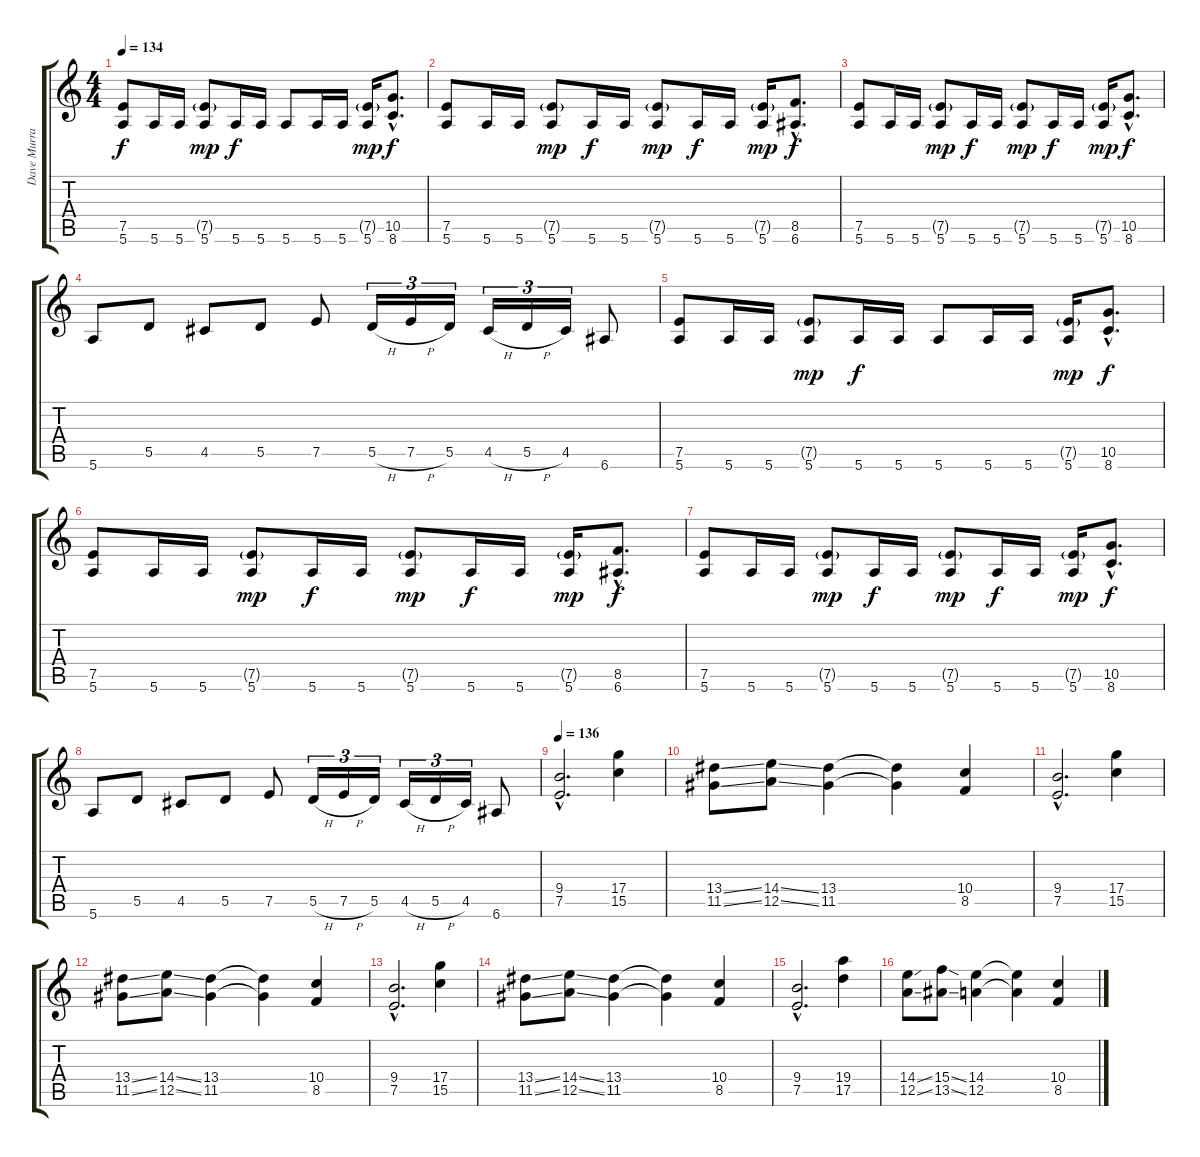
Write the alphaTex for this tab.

\track ("Dave Murray" "Dave Murra") {instrument distortionguitar}
\staff {score tabs}
\tuning (E4 B3 G3 D3 A2 E2) {hide}
\ts (4 4)
\tempo 134
\clef g2
\ks c
(7.5 5.6).8{dy f} 5.6.16 5.6.16 (7.5{g} 5.6).8{dy mp} 5.6.16{dy f} 5.6.16 5.6.8 5.6.16 5.6.16 (7.5{g} 5.6).16{dy mp} (10.5{hac} 8.6{hac}).8{d dy f} |
(7.5 5.6).8 5.6.16 5.6.16 (7.5{g} 5.6).8{dy mp} 5.6.16{dy f} 5.6.16 (7.5{g} 5.6).8{dy mp} 5.6.16{dy f} 5.6.16 (7.5{g} 5.6).16{dy mp} (8.5{hac} 6.6{hac}).8{d dy f} |
(7.5 5.6).8 5.6.16 5.6.16 (7.5{g} 5.6).8{dy mp} 5.6.16{dy f} 5.6.16 (7.5{g} 5.6).8{dy mp} 5.6.16{dy f} 5.6.16 (7.5{g} 5.6).16{dy mp} (10.5{hac} 8.6{hac}).8{d dy f} |
5.6.8 5.5.8 4.5.8 5.5.8 7.5.8 5.5{h}.16{tu (3 2)} 7.5{h}.16{tu (3 2)} 5.5.16{tu (3 2)} 4.5{h}.16{tu (3 2)} 5.5{h}.16{tu (3 2)} 4.5.16{tu (3 2)} 6.6.8 |
(7.5 5.6).8 5.6.16 5.6.16 (7.5{g} 5.6).8{dy mp} 5.6.16{dy f} 5.6.16 5.6.8 5.6.16 5.6.16 (7.5{g} 5.6).16{dy mp} (10.5{hac} 8.6{hac}).8{d dy f} |
(7.5 5.6).8 5.6.16 5.6.16 (7.5{g} 5.6).8{dy mp} 5.6.16{dy f} 5.6.16 (7.5{g} 5.6).8{dy mp} 5.6.16{dy f} 5.6.16 (7.5{g} 5.6).16{dy mp} (8.5{hac} 6.6{hac}).8{d dy f} |
(7.5 5.6).8 5.6.16 5.6.16 (7.5{g} 5.6).8{dy mp} 5.6.16{dy f} 5.6.16 (7.5{g} 5.6).8{dy mp} 5.6.16{dy f} 5.6.16 (7.5{g} 5.6).16{dy mp} (10.5{hac} 8.6{hac}).8{d dy f} |
5.6.8 5.5.8 4.5.8 5.5.8 7.5.8 5.5{h}.16{tu (3 2)} 7.5{h}.16{tu (3 2)} 5.5.16{tu (3 2)} 4.5{h}.16{tu (3 2)} 5.5{h}.16{tu (3 2)} 4.5.16{tu (3 2)} 6.6.8 |
\tempo 136
(9.4{hac} 7.5{hac}).2{d} (17.4 15.5).4 |
(13.4{ss} 11.5{ss}).8 (14.4{ss} 12.5{ss}).8 (13.4 11.5).4 (13.4{t} 11.5{t}).4 (10.4 8.5).4 |
(9.4{hac} 7.5{hac}).2{d} (17.4 15.5).4 |
(13.4{ss} 11.5{ss}).8 (14.4{ss} 12.5{ss}).8 (13.4 11.5).4 (13.4{t} 11.5{t}).4 (10.4 8.5).4 |
(9.4{hac} 7.5{hac}).2{d} (17.4 15.5).4 |
(13.4{ss} 11.5{ss}).8 (14.4{ss} 12.5{ss}).8 (13.4 11.5).4 (13.4{t} 11.5{t}).4 (10.4 8.5).4 |
(9.4{hac} 7.5{hac}).2{d} (19.4 17.5).4 |
(14.4{ss} 12.5{ss}).8 (15.4{ss} 13.5{ss}).8 (14.4 12.5).4 (14.4{t} 12.5{t}).4 (10.4 8.5).4
